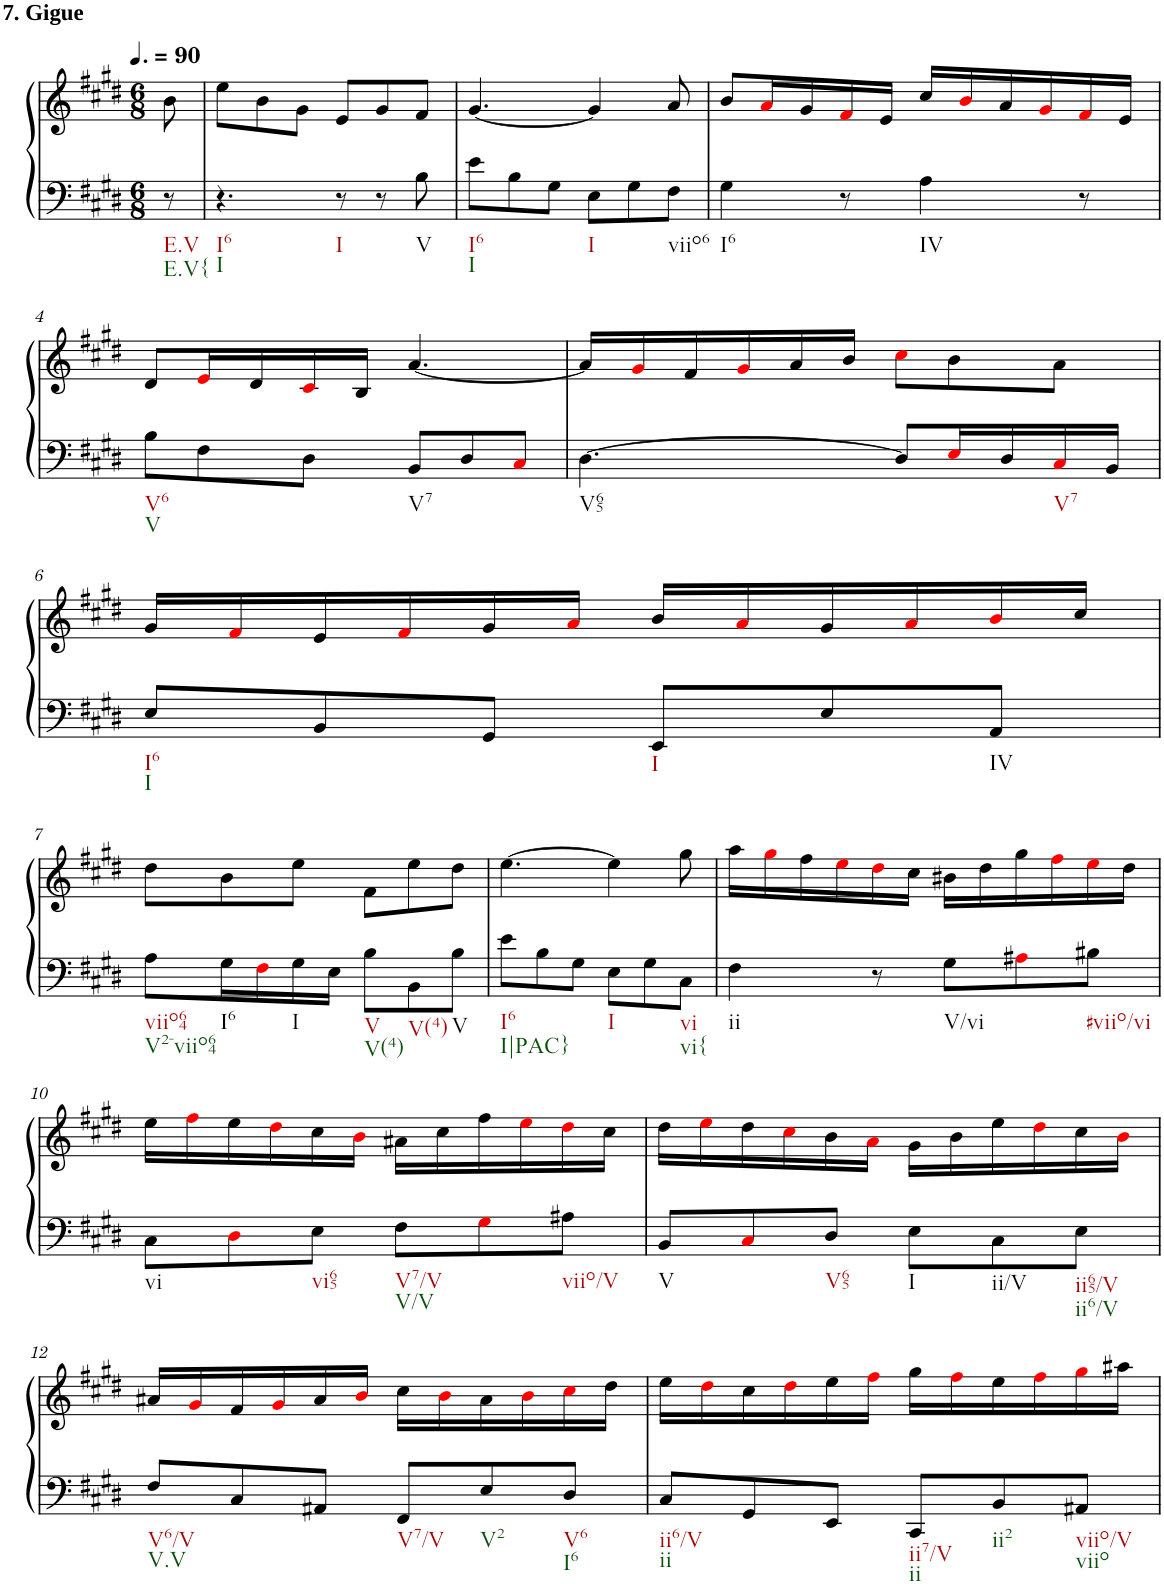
**kern	**kern
*part1	*part1
*staff2	*staff1
*I"Klavier linke Hand	*
*clefF4	*clefG2
*k[f#c#g#d#]	*k[f#c#g#d#]
*M6/8	*M6/8
*MM135	*MM135
=	=
!	!LO:TX:a:B:t=7. Gigue
!LO:TX:b:t=E.V	!
!LO:TX:b:t=E.V{	!
8r	8b\
=1	=1
!LO:TX:b:t=I6	!
!LO:TX:b:t=I	!
4.r	8ee\L
.	8b\
.	8g#\J
!LO:TX:b:t=I	!
8r	8e/L
8r	8g#/
!LO:TX:b:t=V	!
8B\	8f#/J
=2	=2
!LO:TX:b:t=I6	!
!LO:TX:b:t=I	!
8e\L	[4.g#/
8B\	.
8G#\J	.
!LO:TX:b:t=I	!
8E\L	4g#/]
8G#\	.
!LO:TX:b:t=viio6	!
8F#\J	8a/
=3	=3
!LO:TX:b:t=I6	!
4G#\	8b/L
.	16ai/L
.	16g#/
8r	16f#i/
.	16e/JJ
!LO:TX:b:t=IV	!
4A\	16cc#/LL
.	16bi/
.	16a/
.	16g#i/
8r	16f#i/
.	16e/JJ
!!LO:LB:g=z
=4	=4
!LO:TX:b:t=V6	!
!LO:TX:b:t=V	!
8B\L	8d#/L
8F#\	16ei/L
.	16d#/
8D#\J	16c#i/
.	16B/JJ
!LO:TX:b:t=V7	!
8BB/L	[4.a/
8D#/	.
8C#i/J	.
=5	=5
!LO:TX:b:t=V65	!
[4.D#\	16a/LL]
.	16g#i/
.	16f#/
.	16g#i/
.	16a/
.	16b/JJ
8D#/L]	8cc#i\L
16Ei/L	8b\
16D#/	.
!LO:TX:b:t=V7	!
16C#i/	8a\J
16BB/JJ	.
!!LO:LB:g=z
=6	=6
!LO:TX:b:t=I6	!
!LO:TX:b:t=I	!
8E/L	16g#/LL
.	16f#i/
8BB/	16e/
.	16f#i/
8GG#/J	16g#/
.	16ai/JJ
!LO:TX:b:t=I	!
8EE/L	16b/LL
.	16ai/
8E/	16g#/
.	16ai/
!LO:TX:b:t=IV	!
8AA/J	16bi/
.	16cc#/JJ
!!LO:LB:g=z
=7	=7
!LO:TX:b:t=viio64	!
!LO:TX:b:t=V2-viio64	!
8A\L	8dd#\L
!LO:TX:b:t=I6	!
16G#\L	8b\
16F#i\	.
!LO:TX:b:t=I	!
16G#\	8ee\J
16E\JJ	.
!LO:TX:b:t=V	!
!LO:TX:b:t=V(4)	!
8B\L	8f#\L
!LO:TX:b:t=V(4)	!
8BB\	8ee\
!LO:TX:b:t=V	!
8B\J	8dd#\J
=8	=8
!LO:TX:b:t=I6	!
!LO:TX:b:t=I|PAC}	!
8e\L	[4.ee\
8B\	.
8G#\J	.
!LO:TX:b:t=I	!
8E\L	4ee\]
8G#\	.
!LO:TX:b:t=vi	!
!LO:TX:b:t=vi{	!
8C#\J	8gg#\
=9	=9
!LO:TX:b:t=ii	!
4F#\	16aa\LL
.	16gg#i\
.	16ff#\
.	16eei\
8r	16dd#i\
.	16cc#\JJ
!LO:TX:b:t=V/vi	!
8G#\L	16b#X\LL
.	16dd#\
8A#Xi\	16gg#\
.	16ff#i\
!LO:TX:b:t=#viio/vi	!
8B#X\J	16eei\
.	16dd#\JJ
!!LO:LB:g=z
=10	=10
!LO:TX:b:t=vi	!
8C#\L	16ee\LL
.	16ff#i\
8D#i\	16ee\
.	16dd#i\
!LO:TX:b:t=vi65	!
8E\J	16cc#\
.	16bi\JJ
!LO:TX:b:t=V7/V	!
!LO:TX:b:t=V/V	!
8F#\L	16a#X\LL
.	16cc#\
8G#i\	16ff#\
.	16eei\
!LO:TX:b:t=viio/V	!
8A#X\J	16dd#i\
.	16cc#\JJ
=11	=11
!LO:TX:b:t=V	!
8BB/L	16dd#\LL
.	16eei\
8C#i/	16dd#\
.	16cc#i\
!LO:TX:b:t=V65	!
8D#/J	16b\
.	16ai\JJ
!LO:TX:b:t=I	!
8E\L	16g#\LL
.	16b\
!LO:TX:b:t=ii/V	!
8C#\	16ee\
.	16dd#i\
!LO:TX:b:t=ii65/V	!
!LO:TX:b:t=ii6/V	!
8E\J	16cc#\
.	16bi\JJ
!!LO:LB:g=z
=12	=12
!LO:TX:b:t=V6/V	!
!LO:TX:b:t=V.V	!
8F#/L	16a#X/LL
.	16g#i/
8C#/	16f#/
.	16g#i/
8AA#X/J	16a#/
.	16bi/JJ
!LO:TX:b:t=V7/V	!
8FF#/L	16cc#\LL
.	16bi\
!LO:TX:b:t=V2	!
8E/	16a#\
.	16bi\
!LO:TX:b:t=V6	!
!LO:TX:b:t=I6	!
8D#/J	16cc#i\
.	16dd#\JJ
=13	=13
!LO:TX:b:t=ii6/V	!
!LO:TX:b:t=ii	!
8C#/L	16ee\LL
.	16dd#i\
8GG#/	16cc#\
.	16dd#i\
8EE/J	16ee\
.	16ff#i\JJ
!LO:TX:b:t=ii7/V	!
!LO:TX:b:t=ii	!
8CC#/L	16gg#\LL
.	16ff#i\
!LO:TX:b:t=ii2	!
8BB/	16ee\
.	16ff#i\
!LO:TX:b:t=viio/V	!
!LO:TX:b:t=viio	!
8AA#X/J	16gg#i\
.	16aa#X\JJ
=	=
*-	*-
